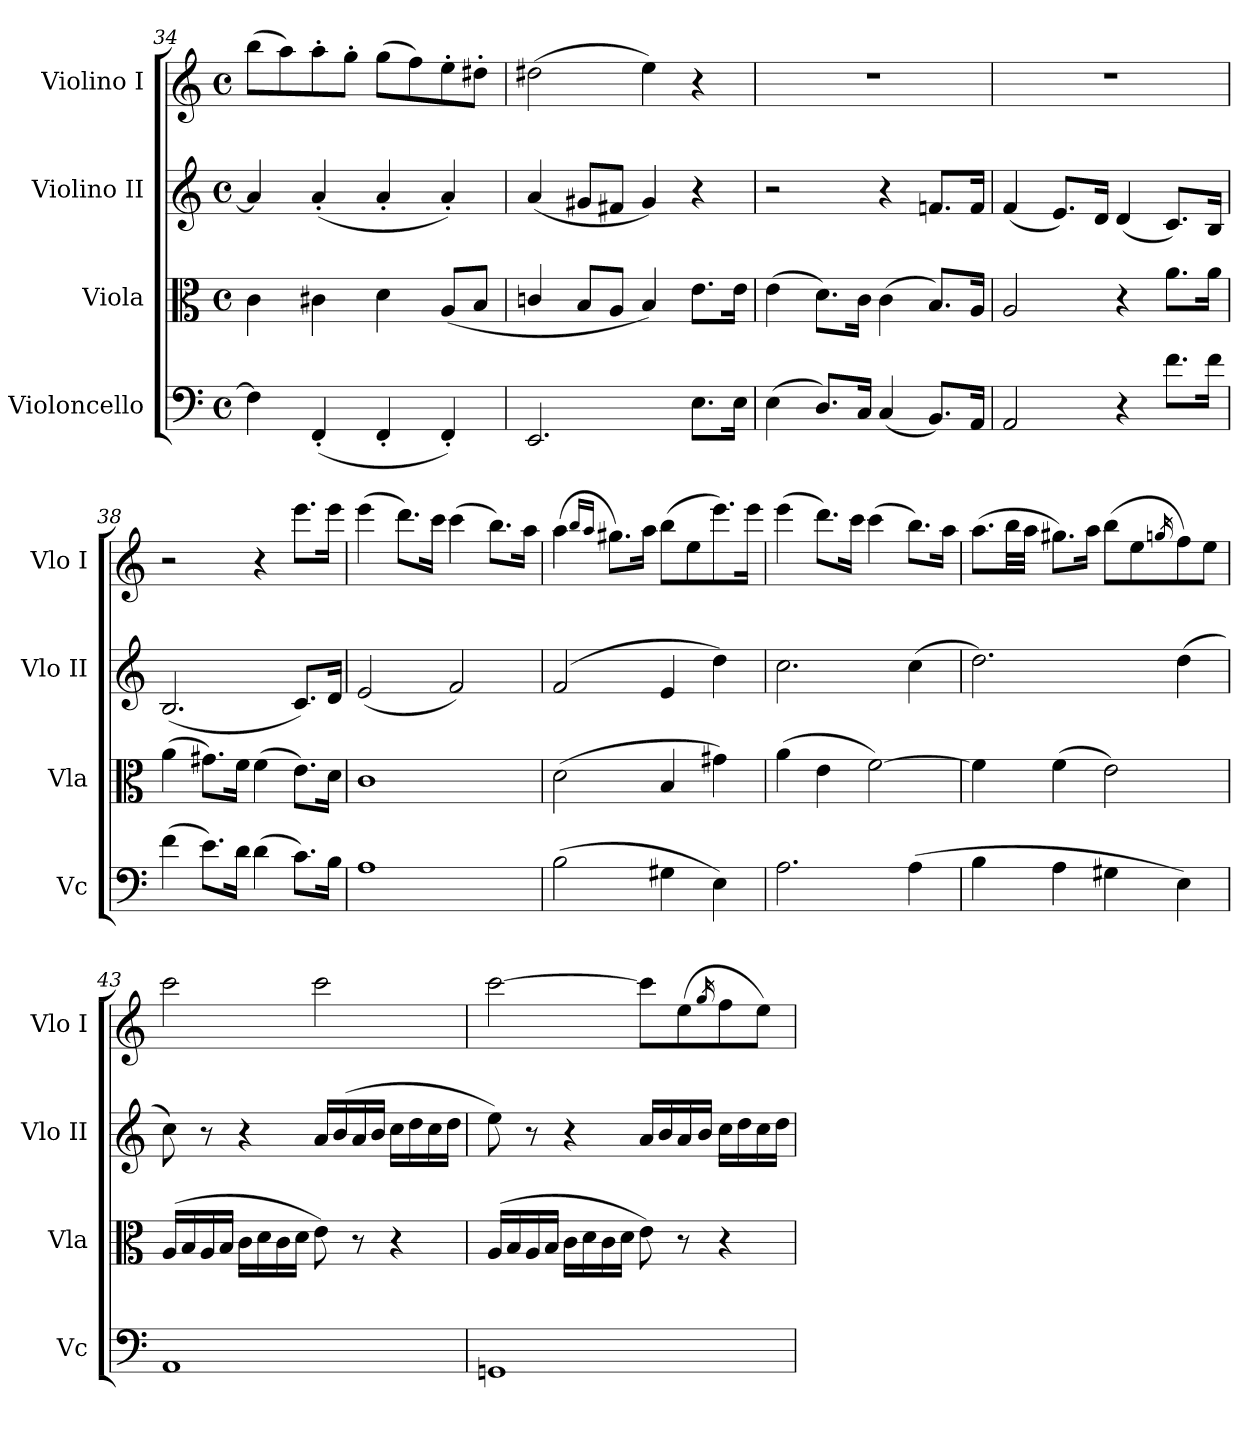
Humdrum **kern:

**kern	**kern	**kern	**kern
*part4	*part3	*part2	*part1
*staff4	*staff3	*staff2	*staff1
*I"Violoncello	*I"Viola	*I"Violino II	*I"Violino I
*I'Vc	*I'Vla	*I'Vlo II	*I'Vlo I
!!LO:PB:g=z
*clefF4	*clefC3	*clefG2	*clefG2
*k[]	*k[]	*k[]	*k[]
*M4/4	*M4/4	*M4/4	*M4/4
*met(c)	*met(c)	*met(c)	*met(c)
=34	=34	=34	=34
4F\]	4c\	4a/]	(8bb\L
.	.	.	8aa\)
(4FF'/	4c#X\	(4a'/	8aa'\
.	.	.	8gg'\J
4FF'/	4d\	4a'/	(8gg\L
.	.	.	8ff\)
4FF'/)	(8A/L	4a'/)	8ee'\
.	8B/J	.	8dd#X'\J
=35	=35	=35	=35
2.EE/	4cn/	(4a/	(2dd#X\
.	8B/L	8g#X/L	.
.	8A/J	8f#X/J	.
.	4B/)	4g#/)	4ee\)
8.E\L	8.e\L	4r	4r
16E\Jk	16e\Jk	.	.
=36	=36	=36	=36
(4E\	(4e\	2r	1r
8.D/L)	8.d\L)	.	.
16C/Jk	16c\Jk	.	.
(4C/	(4c\	4r	.
8.BB/L)	8.B/L)	8.fn/L	.
16AA/Jk	16A/Jk	16f/Jk	.
=37	=37	=37	=37
2AA/	2A/	(4f/	1r
.	.	8.e/L)	.
.	.	16d/Jk	.
4r	4r	(4d/	.
8.f\L	8.a\L	8.c/L)	.
16f\Jk	16a\Jk	16B/Jk	.
=38	=38	=38	=38
(4f\	(4a\	(2.B/	2r
8.e\L)	8.g#X\L)	.	.
16d\Jk	16f\Jk	.	.
(4d\	(4f\	.	4r
8.c\L)	8.e\L)	8.c/L)	8.eee\L
16B\Jk	16d\Jk	16d/Jk	16eee\Jk
=39	=39	=39	=39
1A	1c	(2e/	(4eee\
.	.	.	8.ddd\L)
.	.	.	16ccc\Jk
.	.	2f/)	(4ccc\
.	.	.	8.bb\L)
.	.	.	16aa\Jk
=40	=40	=40	=40
(2B\	(2d\	(2f/	(4aa\
.	.	.	16qbb/LL
.	.	.	16qaa/JJ
.	.	.	8.gg#X\L)
.	.	.	16aa\Jk
4G#X\	4B/	4e/	(8bb\L
.	.	.	8ee\
4E\)	4g#X\)	4dd\)	8.eee\)
.	.	.	16eee\Jk
=41	=41	=41	=41
2.A\	(4a\	2.cc\	(4eee\
.	4e\	.	8.ddd\L)
.	.	.	16ccc\Jk
.	[2f\)	.	(4ccc\
(4A\	.	(4cc\	8.bb\L)
.	.	.	16aa\Jk
=42	=42	=42	=42
4B\	4f\]	2.dd\)	(8.aa\L
.	.	.	32bb\LL
.	.	.	32aa\JJJ
4A\	(4f\	.	8.gg#X\L)
.	.	.	16aa\Jk
4G#X\	2e\)	.	(8bb\L
.	.	.	8ee\
.	.	.	16qggn/
4E\)	.	(4dd\	8ff\)
.	.	.	8ee\J
!!LO:LB:g=z
=43	=43	=43	=43
1AA	(16A/LL	8cc\)	2ccc\
.	16B/	.	.
.	16A/	8r	.
.	16B/JJ	.	.
.	16c\LL	4r	.
.	16d\	.	.
.	16c\	.	.
.	16d\JJ	.	.
.	8e\)	16a/LL	2ccc\
.	.	(16b/	.
.	8r	16a/	.
.	.	16b/JJ	.
.	4r	16cc\LL	.
.	.	16dd\	.
.	.	16cc\	.
.	.	16dd\JJ	.
=44	=44	=44	=44
1GGn	(16A/LL	8ee\)	[2ccc\
.	16B/	.	.
.	16A/	8r	.
.	16B/JJ	.	.
.	16c\LL	4r	.
.	16d\	.	.
.	16c\	.	.
.	16d\JJ	.	.
.	8e\)	16a/LL	8ccc\L]
.	.	16b/	.
.	8r	16a/	(8ee\
.	.	16b/JJ	.
.	.	.	16qgg/
.	4r	16cc\LL	8ff\
.	.	16dd\	.
.	.	16cc\	8ee\J)
.	.	16dd\JJ	.
=	=	=	=
*-	*-	*-	*-
